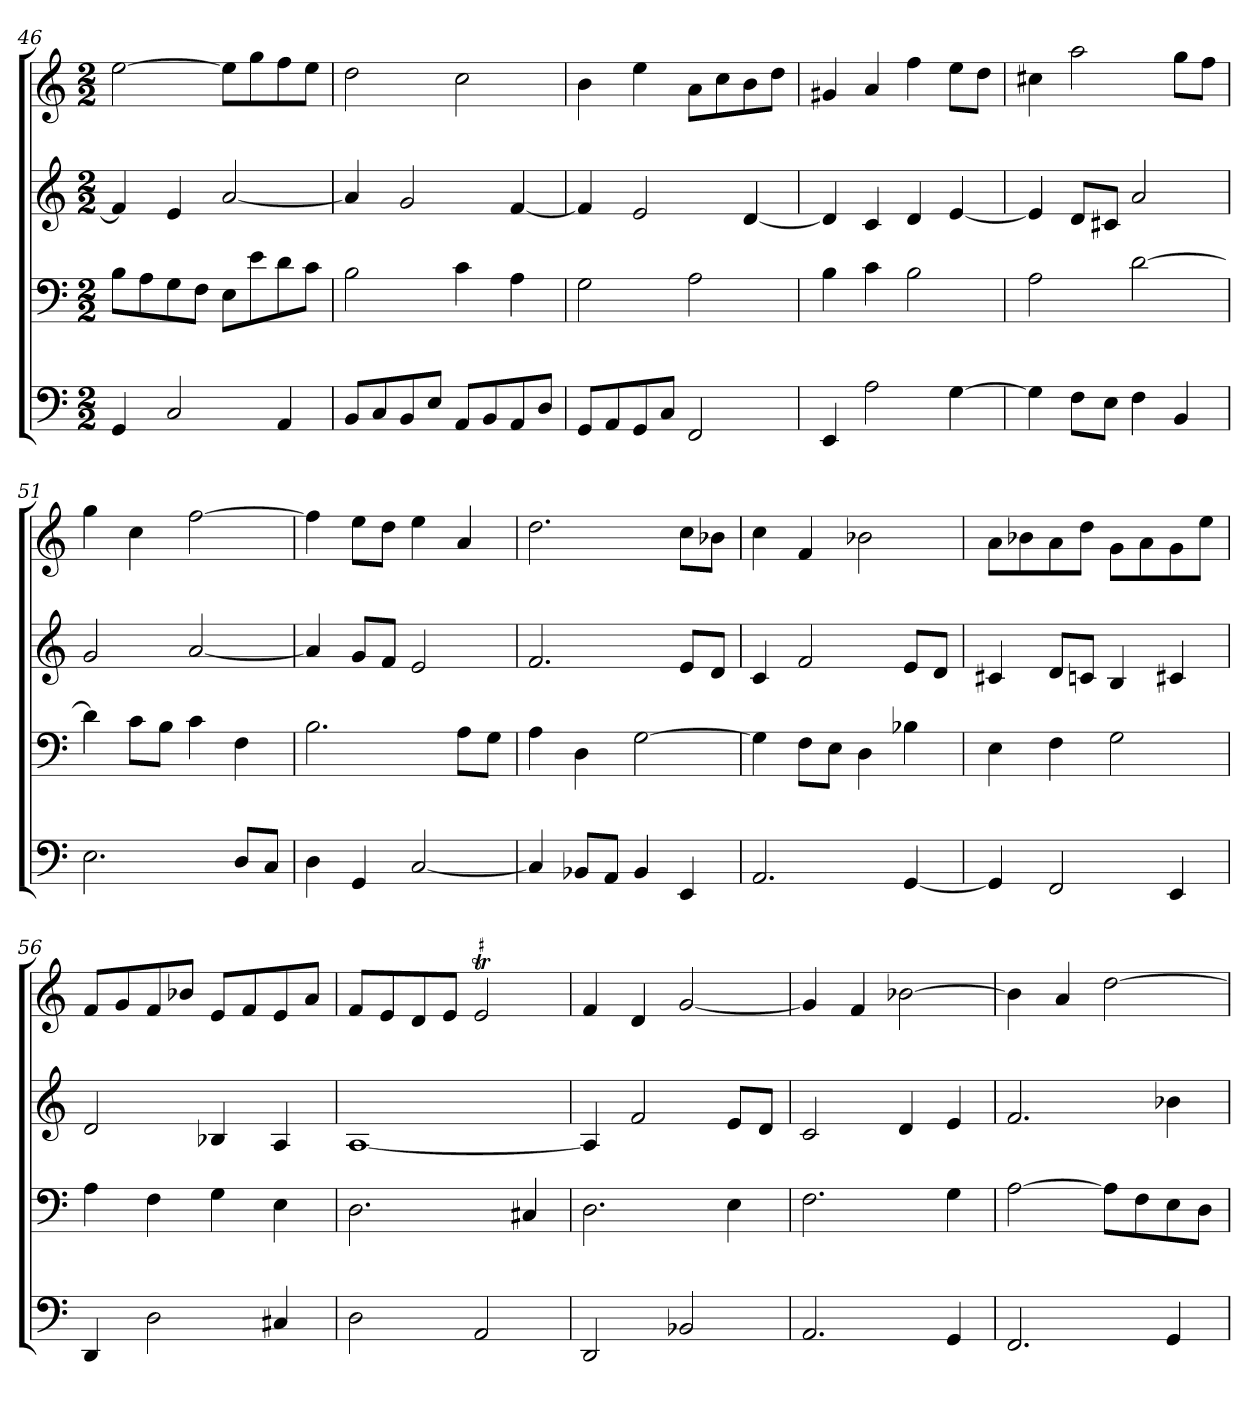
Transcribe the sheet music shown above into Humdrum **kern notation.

**kern	**kern	**kern	**kern
*part4	*part3	*part2	*part1
*staff4	*staff3	*staff2	*staff1
*k[]	*k[]	*k[]	*k[]
*M2/2	*M2/2	*M2/2	*M2/2
=46	=46	=46	=46
4GG	8BL	4f]	[2ee
.	8A	.	.
2C	8G	4e	.
.	8FJ	.	.
.	8EL	[2a	8eeL]
.	8e	.	8gg
4AA	8d	.	8ff
.	8cJ	.	8eeJ
=47	=47	=47	=47
8BBL	2B	4a]	2dd
8C	.	.	.
8BB	.	2g	.
8EJ	.	.	.
8AAL	4c	.	2cc
8BB	.	.	.
8AA	4A	[4f	.
8DJ	.	.	.
=48	=48	=48	=48
8GGL	2G	4f]	4b
8AA	.	.	.
8GG	.	2e	4ee
8CJ	.	.	.
2FF	2A	.	8aL
.	.	.	8cc
.	.	[4d	8b
.	.	.	8ddJ
=49	=49	=49	=49
4EE	4B	4d]	4g#X
2A	4c	4c	4a
.	2B	4d	4ff
[4G	.	[4e	8eeL
.	.	.	8ddJ
=50	=50	=50	=50
4G]	2A	4e]	4cc#X
8FL	.	8dL	2aa
8EJ	.	8c#XJ	.
4F	[2d	2a	.
4BB	.	.	8ggL
.	.	.	8ffJ
=51	=51	=51	=51
2.E	4d]	2g	4gg
.	8cL	.	4cc
.	8BJ	.	.
.	4c	[2a	[2ff
8DL	4F	.	.
8CJ	.	.	.
=52	=52	=52	=52
4D	2.B	4a]	4ff]
4GG	.	8gL	8eeL
.	.	8fJ	8ddJ
[2C	.	2e	4ee
.	8AL	.	4a
.	8GJ	.	.
=53	=53	=53	=53
4C]	4A	2.f	2.dd
8BB-XL	4D	.	.
8AAJ	.	.	.
4BB-	[2G	.	.
4EE	.	8eL	8ccL
.	.	8dJ	8b-XJ
=54	=54	=54	=54
2.AA	4G]	4c	4cc
.	8FL	2f	4f
.	8EJ	.	.
.	4D	.	2b-X
[4GG	4B-X	8eL	.
.	.	8dJ	.
=55	=55	=55	=55
4GG]	4E	4c#X	8aL
.	.	.	8b-X
2FF	4F	8dL	8a
.	.	8cnJ	8ddJ
.	2G	4B	8gL
.	.	.	8a
4EE	.	4c#X	8g
.	.	.	8eeJ
=56	=56	=56	=56
4DD	4A	2d	8fL
.	.	.	8g
2D	4F	.	8f
.	.	.	8b-XJ
.	4G	4B-X	8eL
.	.	.	8f
4C#X	4E	4A	8e
.	.	.	8aJ
=57	=57	=57	=57
2D	2.D	[1A	8fL
.	.	.	8e
.	.	.	8d
.	.	.	8eJ
!	!	!	!LO:TR:acc=#
2AA	.	.	2eT
.	4C#X	.	.
=58	=58	=58	=58
2DD	2.D	4A]	4f
.	.	2f	4d
2BB-X	.	.	[2g
.	4E	8eL	.
.	.	8dJ	.
=59	=59	=59	=59
2.AA	2.F	2c	4g]
.	.	.	4f
.	.	4d	[2b-X
4GG	4G	4e	.
=60	=60	=60	=60
2.FF	[2A	2.f	4b-]
.	.	.	4a
.	8AL]	.	[2dd
.	8F	.	.
4GG	8E	4b-X	.
.	8DJ	.	.
=	=	=	=
*-	*-	*-	*-
